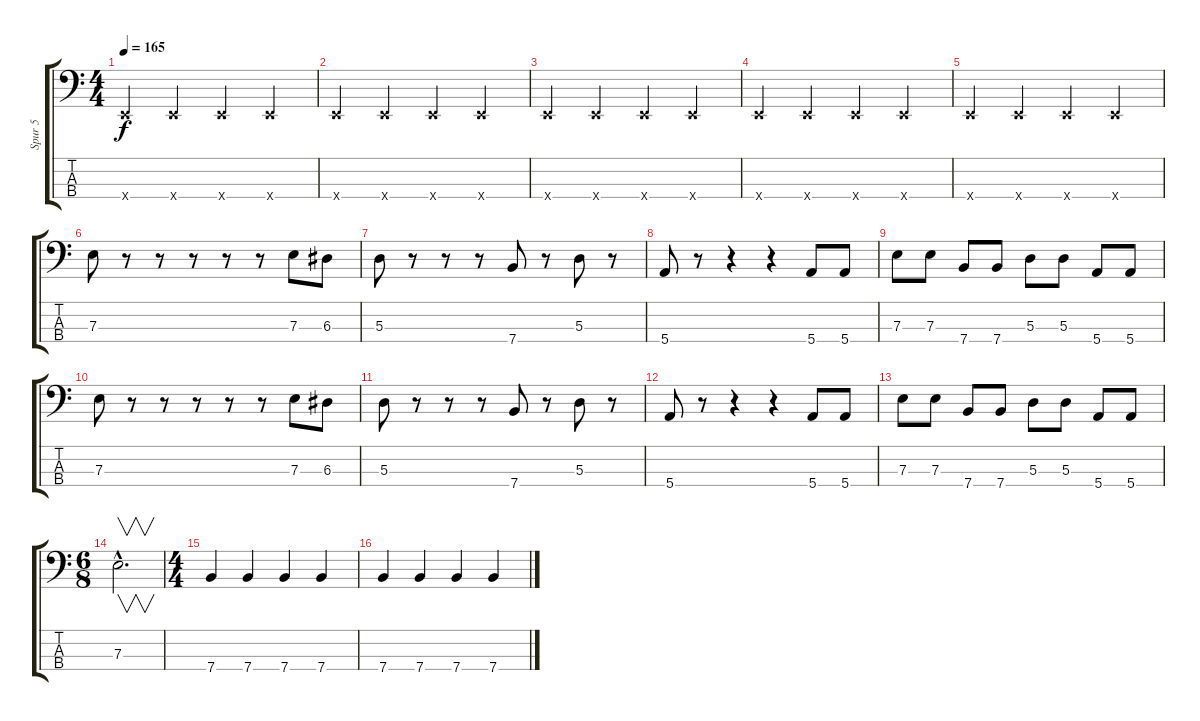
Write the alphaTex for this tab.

\track ("Spur 5" "Spur 5") {instrument electricbasspick}
\staff {score tabs}
\tuning (G2 D2 A1 E1) {hide}
\ts (4 4)
\tempo 165
\clef f4
\ks c
0.4{x}.4{dy f} 0.4{x}.4 0.4{x}.4 0.4{x}.4 |
0.4{x}.4 0.4{x}.4 0.4{x}.4 0.4{x}.4 |
0.4{x}.4 0.4{x}.4 0.4{x}.4 0.4{x}.4 |
0.4{x}.4 0.4{x}.4 0.4{x}.4 0.4{x}.4 |
0.4{x}.4 0.4{x}.4 0.4{x}.4 0.4{x}.4 |
7.3.8 r.8 r.8 r.8 r.8 r.8 7.3.8 6.3.8 |
5.3.8 r.8 r.8 r.8 7.4.8 r.8 5.3.8 r.8 |
5.4.8 r.8 r.4 r.4 5.4.8 5.4.8 |
7.3.8 7.3.8 7.4.8 7.4.8 5.3.8 5.3.8 5.4.8 5.4.8 |
7.3.8 r.8 r.8 r.8 r.8 r.8 7.3.8 6.3.8 |
5.3.8 r.8 r.8 r.8 7.4.8 r.8 5.3.8 r.8 |
5.4.8 r.8 r.4 r.4 5.4.8 5.4.8 |
7.3.8 7.3.8 7.4.8 7.4.8 5.3.8 5.3.8 5.4.8 5.4.8 |
\ts (6 8)
7.3{hac}.2{v d} |
\ts (4 4)
7.4.4 7.4.4 7.4.4 7.4.4 |
7.4.4 7.4.4 7.4.4 7.4.4
